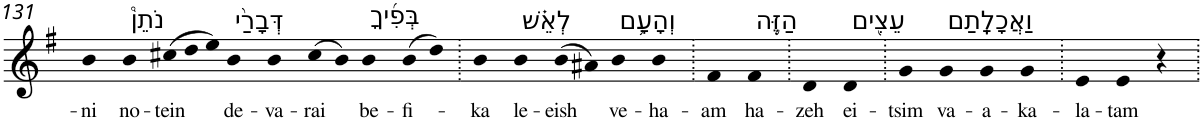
**kern	**text
*part1	*part1
*staff1	*staff1
*I"Piano	*
*I'Pno	*
!!LO:PB:g=z
*clefG2	*
*k[f#]	*
*G:	*
=131	=131
!	!LO:LY:b
4b	-ni
!LO:TX:a:t=נֹתֵן֩	!
!	!LO:LY:b
4b	no-
*Xtuplet	*
!	!LO:LY:b
(>12cc#X	-tein
12dd	.
12ee)	.
!LO:TX:a:t=דְּבָרַ֨י	!
!	!LO:LY:b
4b	de-
!	!LO:LY:b
4b	-va-
!	!LO:LY:b
(>8cc#	-rai
8b)	.
!LO:TX:a:t=בְּפִ֜יךָ	!
!	!LO:LY:b
4b	be-
!	!LO:LY:b
(>8b	-fi-
8dd)	.
=132.	=132.
!	!LO:LY:b
4b	-ka
!LO:TX:a:t=לְאֵ֗שׁ	!
!	!LO:LY:b
4b	le-
!	!LO:LY:b
(>8b	-eish
8a#X)	.
!LO:TX:a:t=וְהָעָ֥ם	!
!	!LO:LY:b
4b	ve-
!	!LO:LY:b
4b	-ha-
=133.	=133.
!	!LO:LY:b
4f#	-am
!LO:TX:a:t=הַזֶּ֛ה	!
!	!LO:LY:b
4f#	ha-
=134.	=134.
!	!LO:LY:b
4d	-zeh
!LO:TX:a:t=עֵצִ֖ים	!
!	!LO:LY:b
4d	ei-
=135.	=135.
!	!LO:LY:b
4g	-tsim
!LO:TX:a:t=וַאֲכָלָֽתַם	!
!	!LO:LY:b
4g	va-
!	!LO:LY:b
4g	-a-
!	!LO:LY:b
4g	-ka-
=136.	=136.
!	!LO:LY:b
4e	-la-
!	!LO:LY:b
4e	-tam
4r	.
=.	=.
*-	*-
